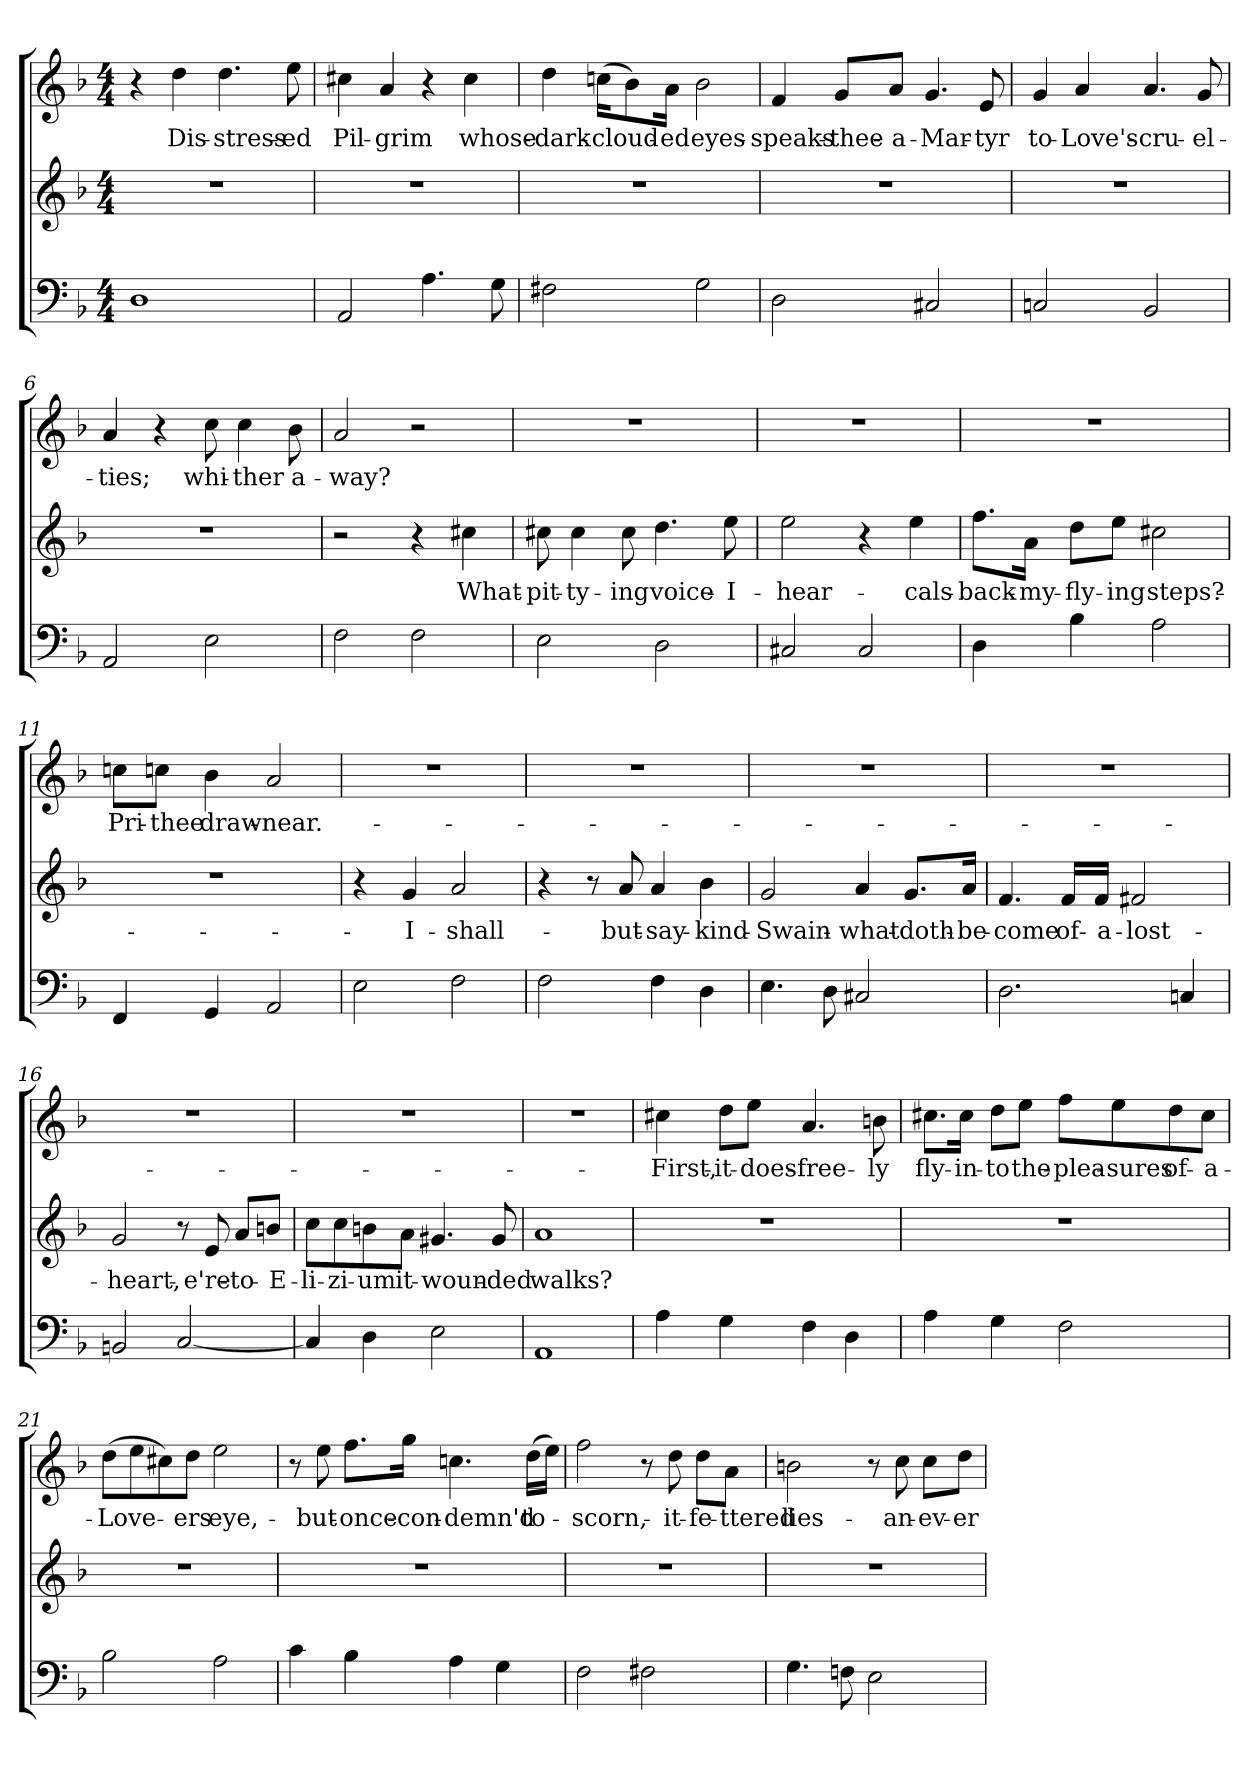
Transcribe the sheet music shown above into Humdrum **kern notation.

**kern	**kern	**text	**kern	**text
*part3	*part2	*part2	*part1	*part1
*staff3	*staff2	*staff2	*staff1	*staff1
*clefF4	*clefG2	*	*clefG2	*
*k[b-]	*k[b-]	*	*k[b-]	*
*F:	*F:	*	*F:	*
*M4/4	*M4/4	*	*M4/4	*
=1	=1	=1	=1	=1
1D\	1r	.	4r	.
.	.	.	4dd\	Dis-
.	.	.	4.dd\	-stress-
.	.	.	8ee\	-ed
=2	=2	=2	=2	=2
2AA/	1r	.	4cc#X\	Pil-
.	.	.	4a/	-grim
4.A\	.	.	4r	.
.	.	.	4cc#\	whose-
8G\	.	.	.	.
=3	=3	=3	=3	=3
2F#X\	1r	.	4dd\	dark-
.	.	.	(16ccn\KL	cloud-
.	.	.	8b-\)	.
.	.	.	16a\Jk	-ed
2G\	.	.	2b-\	eyes-
=4	=4	=4	=4	=4
2D\	1r	.	4f/	speaks-
.	.	.	8g/L	thee-
.	.	.	8a/J	a-
2C#X/	.	.	4.g/	Mar-
.	.	.	8e/	-tyr
=5	=5	=5	=5	=5
2Cn/	1r	.	4g/	to-
.	.	.	4a/	Love's-
2BB-/	.	.	4.a/	cru-
.	.	.	8g/	-el-
!!LO:LB:g=z
=6	=6	=6	=6	=6
2AA/	1r	.	4a/	-ties;
.	.	.	4r	.
2E\	.	.	8cc\	whi-
.	.	.	4cc\	-ther
.	.	.	8b-\	a-
=7	=7	=7	=7	=7
2F\	2r	.	2a/	-way?
2F\	4r	.	2r	.
.	4cc#X\	What-	.	.
=8	=8	=8	=8	=8
2E\	8cc#X\	pit-	1r	.
.	4cc#\	-ty-	.	.
.	8cc#\	-ing	.	.
2D\	4.dd\	voice-	.	.
.	8ee\	I-	.	.
=9	=9	=9	=9	=9
2C#X/	2ee\	hear-	1r	.
2C#/	4r	.	.	.
.	4ee\	cals-	.	.
=10	=10	=10	=10	=10
4D\	8.ff\L	back-	1r	.
.	16a\Jk	my-	.	.
4B-\	8dd\L	fly-	.	.
.	8ee\J	-ing	.	.
2A\	2cc#X\	steps?-	.	.
!!LO:LB:g=z
=11	=11	=11	=11	=11
4FF/	1r	.	8ccn\L	Pri-
.	.	.	8ccn\J	-thee
4GG/	.	.	4b-\	draw-
2AA/	.	.	2a/	near.-
=12	=12	=12	=12	=12
2E\	4r	.	1r	.
.	4g/	I-	.	.
2F\	2a/	shall-	.	.
=13	=13	=13	=13	=13
2F\	4r	.	1r	.
.	8r	.	.	.
.	8a/	but-	.	.
4F\	4a/	say-	.	.
4D\	4b-\	kind-	.	.
=14	=14	=14	=14	=14
4.E\	2g/	Swain-	1r	.
8D\	.	.	.	.
2C#X/	4a/	what-	.	.
.	8.g/L	doth-	.	.
.	16a/Jk	be-	.	.
=15	=15	=15	=15	=15
2.D\	4.f/	-come	1r	.
.	16f/LL	of-	.	.
.	16f/JJ	a-	.	.
.	2f#X/	lost-	.	.
4Cn/	.	.	.	.
!!LO:PB:g=z
=16	=16	=16	=16	=16
2BBn/	2g/	heart,-	1r	.
[2C/	8r	.	.	.
.	8e/	e're-	.	.
.	8a/L	to-	.	.
!	!	!LO:LY:i	!	!
.	8bn/J	E-	.	.
=17	=17	=17	=17	=17
!	!	!LO:LY:i	!	!
4C/]	8cc\L	-li-	1r	.
!	!	!LO:LY:i	!	!
.	8cc\	-zi-	.	.
!	!	!LO:LY:i	!	!
4D\	8bn\	-um	.	.
.	8a\J	it-	.	.
2E\	4.g#X/	woun-	.	.
.	8g#/	-ded	.	.
=18	=18	=18	=18	=18
1AA/	1a/	walks?-	1r	.
=19	=19	=19	=19	=19
4A\	1r	.	4cc#X\	First,-
4G\	.	.	8dd\L	it-
.	.	.	8ee\J	does-
4F\	.	.	4.a/	free-
4D\	.	.	.	.
.	.	.	8bn\	-ly
=20	=20	=20	=20	=20
4A\	1r	.	8.cc#X\L	fly-
.	.	.	16cc#\Jk	in-
4G\	.	.	8dd\L	-to
.	.	.	8ee\J	the-
2F\	.	.	8ff\L	plea-
.	.	.	8ee\	-sures
.	.	.	8dd\	of-
.	.	.	8cc#\J	a-
!!LO:LB:g=z
=21	=21	=21	=21	=21
2B-\	1r	.	(8dd\L	Love-
.	.	.	8ee\	.
.	.	.	8cc#X\)	.
.	.	.	8dd\J	-ers
2A\	.	.	2ee\	eye,-
=22	=22	=22	=22	=22
4c\	1r	.	8r	.
.	.	.	8ee\	but-
4B-\	.	.	8.ff\L	once-
.	.	.	16gg\Jk	con-
4A\	.	.	4.ccn\	-demn'd
4G\	.	.	.	.
.	.	.	(16dd\LL	to-
.	.	.	16ee\JJ)	.
=23	=23	=23	=23	=23
2F\	1r	.	2ff\	scorn,-
2F#X\	.	.	8r	.
.	.	.	8dd\	it-
.	.	.	8dd\L	fe-
.	.	.	8a\J	-ttered
=24	=24	=24	=24	=24
4.G\	1r	.	2bn\	lies-
8Fn\	.	.	.	.
2E\	.	.	8r	.
.	.	.	8cc\	an-
.	.	.	8cc\L	ev-
.	.	.	8dd\J	-er
=	=	=	=	=
*-	*-	*-	*-	*-
